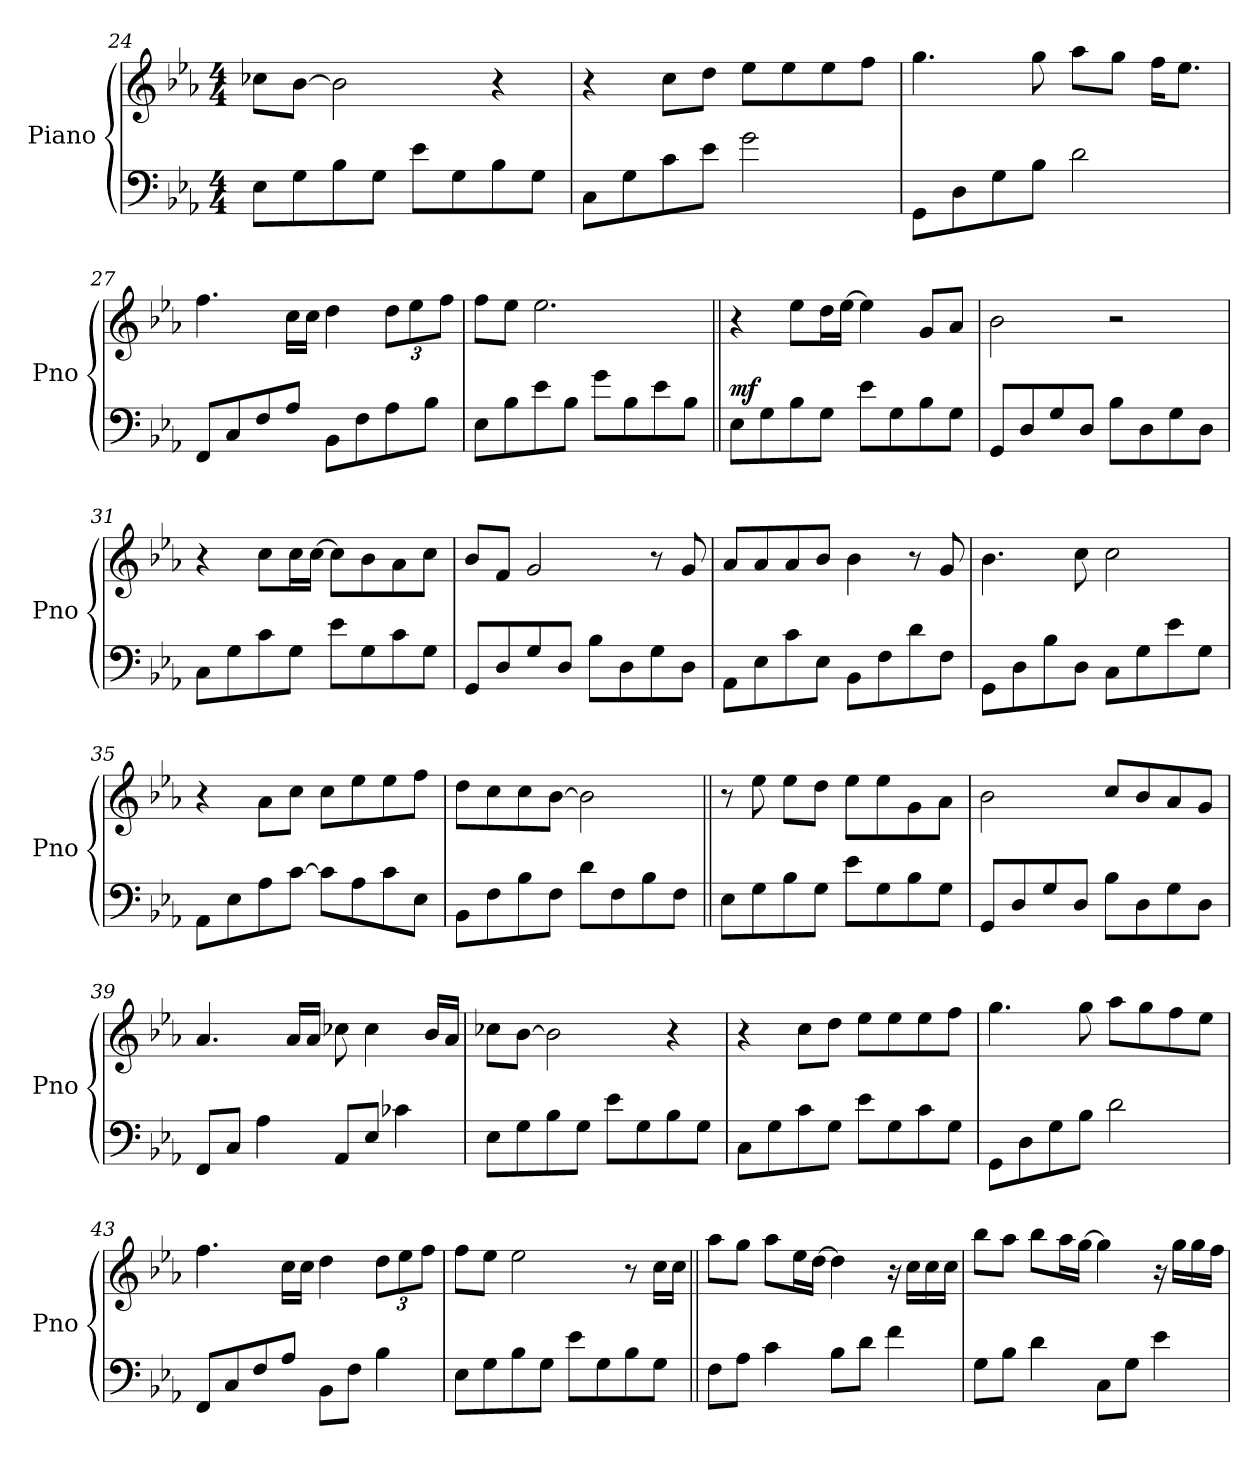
**kern	**dynam	**kern
*part2	*part2	*part1
*staff2	*staff2	*staff1
*I"Piano	*	*I"Piano
*I'Pno	*	*I'Pno
!!LO:LB:g=z
*clefF4	*	*clefG2
*k[b-e-a-]	*	*k[b-e-a-]
*M4/4	*	*M4/4
=24	=24	=24
8E-\L	.	8cc-X\L
8G\	.	[8b-\J
8B-\	.	2b-\]
8G\J	.	.
8e-\L	.	.
8G\	.	.
8B-\	.	4r
8G\J	.	.
=25	=25	=25
8C\L	.	4r
8G\	.	.
8c\	.	8cc\L
8e-\J	.	8dd\J
2g\	.	8ee-\L
.	.	8ee-\
.	.	8ee-\
.	.	8ff\J
=26	=26	=26
8GG\L	.	4.gg\
8D\	.	.
8G\	.	.
8B-\J	.	8gg\
2d\	.	8aa-\L
.	.	8gg\J
.	.	16ff\KL
.	.	8.ee-\J
=27	=27	=27
8FF/L	.	4.ff\
8C/	.	.
8F/	.	.
8A-/J	.	16cc\LL
.	.	16cc\JJ
8BB-\L	.	4dd\
8F\	.	.
8A-\	.	12dd\L
.	.	12ee-\
8B-\J	.	.
.	.	12ff\J
!!LO:LB:g=z
=28	=28	=28
8E-\L	.	8ff\L
8B-\	.	8ee-\J
8e-\	.	2.ee-\
8B-\J	.	.
8g\L	.	.
8B-\	.	.
8e-\	.	.
8B-\J	.	.
=29||	=29||	=29||
!	!LO:DY:a	!
8E-\L	mf	4r
8G\	.	.
8B-\	.	8ee-\L
8G\J	.	16dd\L
.	.	[16ee-\JJ
8e-\L	.	4ee-\]
8G\	.	.
8B-\	.	8g/L
8G\J	.	8a-/J
=30	=30	=30
8GG/L	.	2b-\
8D/	.	.
8G/	.	.
8D/J	.	.
8B-\L	.	2r
8D\	.	.
8G\	.	.
8D\J	.	.
=31	=31	=31
8C\L	.	4r
8G\	.	.
8c\	.	8cc\L
8G\J	.	16cc\L
.	.	[16cc\JJ
8e-\L	.	8cc\L]
8G\	.	8b-\
8c\	.	8a-\
8G\J	.	8cc\J
!!LO:LB:g=z
=32	=32	=32
8GG/L	.	8b-/L
8D/	.	8f/J
8G/	.	2g/
8D/J	.	.
8B-\L	.	.
8D\	.	.
8G\	.	8r
8D\J	.	8g/
=33	=33	=33
8AA-\L	.	8a-/L
8E-\	.	8a-/
8c\	.	8a-/
8E-\J	.	8b-/J
8BB-\L	.	4b-\
8F\	.	.
8d\	.	8r
8F\J	.	8g/
=34	=34	=34
8GG\L	.	4.b-\
8D\	.	.
8B-\	.	.
8D\J	.	8cc\
8C\L	.	2cc\
8G\	.	.
8e-\	.	.
8G\J	.	.
=35	=35	=35
8AA-\L	.	4r
8E-\	.	.
8A-\	.	8a-\L
[8c\J	.	8cc\J
8c\L]	.	8cc\L
8A-\	.	8ee-\
8c\	.	8ee-\
8E-\J	.	8ff\J
!!LO:LB:g=z
=36	=36	=36
8BB-\L	.	8dd\L
8F\	.	8cc\
8B-\	.	8cc\
8F\J	.	[8b-\J
8d\L	.	2b-\]
8F\	.	.
8B-\	.	.
8F\J	.	.
=37||	=37||	=37||
8E-\L	.	8r
8G\	.	8ee-\
8B-\	.	8ee-\L
8G\J	.	8dd\J
8e-\L	.	8ee-\L
8G\	.	8ee-\
8B-\	.	8g\
8G\J	.	8a-\J
=38	=38	=38
8GG/L	.	2b-\
8D/	.	.
8G/	.	.
8D/J	.	.
8B-\L	.	8cc/L
8D\	.	8b-/
8G\	.	8a-/
8D\J	.	8g/J
!!LO:PB:g=z
=39	=39	=39
8FF/L	.	4.a-/
8C/J	.	.
4A-\	.	.
.	.	16a-/LL
.	.	16a-/JJ
8AA-/L	.	8cc-X\
8E-/J	.	4cc-\
4c-X\	.	.
.	.	16b-/LL
.	.	16a-/JJ
=40	=40	=40
8E-\L	.	8cc-X\L
8G\	.	[8b-\J
8B-\	.	2b-\]
8G\J	.	.
8e-\L	.	.
8G\	.	.
8B-\	.	4r
8G\J	.	.
=41	=41	=41
8C\L	.	4r
8G\	.	.
8c\	.	8cc\L
8G\J	.	8dd\J
8e-\L	.	8ee-\L
8G\	.	8ee-\
8c\	.	8ee-\
8G\J	.	8ff\J
!!LO:LB:g=z
=42	=42	=42
8GG\L	.	4.gg\
8D\	.	.
8G\	.	.
8B-\J	.	8gg\
2d\	.	8aa-\L
.	.	8gg\
.	.	8ff\
.	.	8ee-\J
=43	=43	=43
8FF/L	.	4.ff\
8C/	.	.
8F/	.	.
8A-/J	.	16cc\LL
.	.	16cc\JJ
8BB-\L	.	4dd\
8F\J	.	.
4B-\	.	12dd\L
.	.	12ee-\
.	.	12ff\J
=44	=44	=44
8E-\L	.	8ff\L
8G\	.	8ee-\J
8B-\	.	2ee-\
8G\J	.	.
8e-\L	.	.
8G\	.	.
8B-\	.	8r
8G\J	.	16cc\LL
.	.	16cc\JJ
!!LO:LB:g=z
=45||	=45||	=45||
8F\L	.	8aa-\L
8A-\J	.	8gg\J
4c\	.	8aa-\L
.	.	16ee-\L
.	.	[16dd\JJ
8B-\L	.	4dd\]
8d\J	.	.
4f\	.	16r
.	.	16cc\LL
.	.	16cc\
.	.	16cc\JJ
=46	=46	=46
8G\L	.	8bb-\L
8B-\J	.	8aa-\J
4d\	.	8bb-\L
.	.	16aa-\L
.	.	[16gg\JJ
8C\L	.	4gg\]
8G\J	.	.
4e-\	.	16r
.	.	16gg\LL
.	.	16gg\
.	.	16ff\JJ
=	=	=
*-	*-	*-
